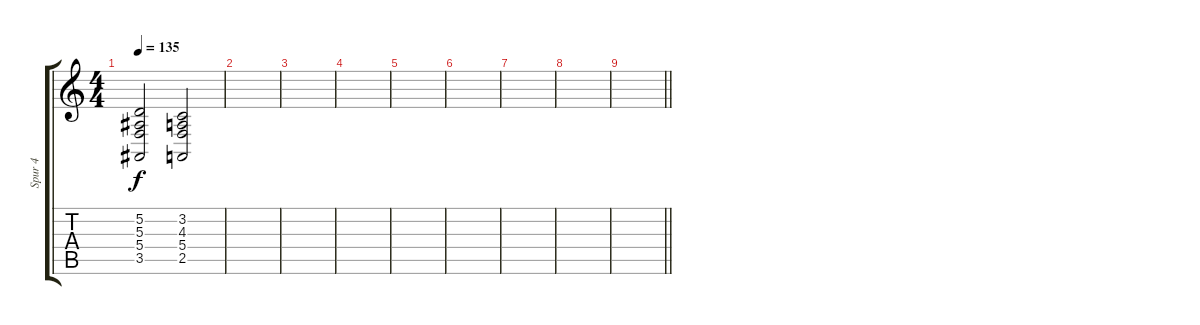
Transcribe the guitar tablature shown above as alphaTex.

\track ("Spur 4" "Spur 4") {instrument choiraahs}
\staff {score tabs}
\tuning (D4 A3 F3 C3 G2 D2) {hide}
\ts (4 4)
\tempo 135
\clef g2
\ks c
(5.2 5.3 5.4 3.5).2{dy f} (3.2 4.3 5.4 2.5).2 |
|
|
|
|
|
|
|
\barLineRight lightlight
